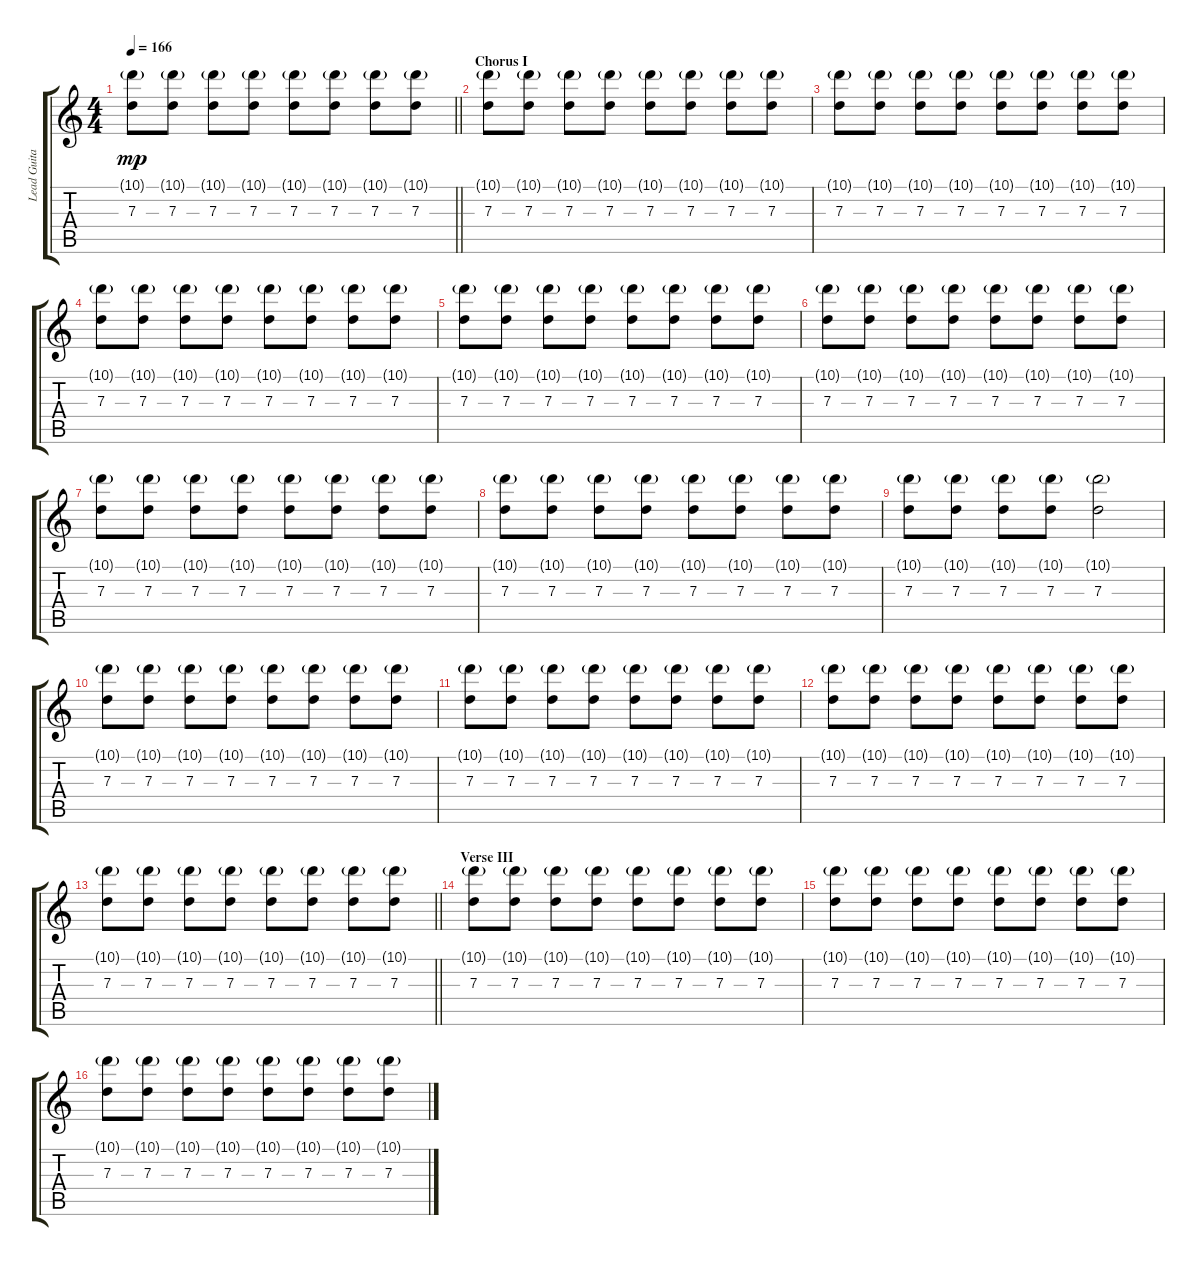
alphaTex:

\track ("Lead Guitar II" "Lead Guita") {instrument overdrivenguitar}
\staff {score tabs}
\tuning (E4 B3 G3 D3 A2 E2) {hide}
\ts (4 4)
\tempo 166
\clef g2
\barLineRight lightlight
\ks c
(10.1{g} 7.3).8{dy mp} (10.1{g} 7.3).8 (10.1{g} 7.3).8 (10.1{g} 7.3).8 (10.1{g} 7.3).8 (10.1{g} 7.3).8 (10.1{g} 7.3).8 (10.1{g} 7.3).8 |
\section ("" "Chorus I")
(10.1{g} 7.3).8 (10.1{g} 7.3).8 (10.1{g} 7.3).8 (10.1{g} 7.3).8 (10.1{g} 7.3).8 (10.1{g} 7.3).8 (10.1{g} 7.3).8 (10.1{g} 7.3).8 |
(10.1{g} 7.3).8 (10.1{g} 7.3).8 (10.1{g} 7.3).8 (10.1{g} 7.3).8 (10.1{g} 7.3).8 (10.1{g} 7.3).8 (10.1{g} 7.3).8 (10.1{g} 7.3).8 |
(10.1{g} 7.3).8 (10.1{g} 7.3).8 (10.1{g} 7.3).8 (10.1{g} 7.3).8 (10.1{g} 7.3).8 (10.1{g} 7.3).8 (10.1{g} 7.3).8 (10.1{g} 7.3).8 |
(10.1{g} 7.3).8 (10.1{g} 7.3).8 (10.1{g} 7.3).8 (10.1{g} 7.3).8 (10.1{g} 7.3).8 (10.1{g} 7.3).8 (10.1{g} 7.3).8 (10.1{g} 7.3).8 |
(10.1{g} 7.3).8 (10.1{g} 7.3).8 (10.1{g} 7.3).8 (10.1{g} 7.3).8 (10.1{g} 7.3).8 (10.1{g} 7.3).8 (10.1{g} 7.3).8 (10.1{g} 7.3).8 |
(10.1{g} 7.3).8 (10.1{g} 7.3).8 (10.1{g} 7.3).8 (10.1{g} 7.3).8 (10.1{g} 7.3).8 (10.1{g} 7.3).8 (10.1{g} 7.3).8 (10.1{g} 7.3).8 |
(10.1{g} 7.3).8 (10.1{g} 7.3).8 (10.1{g} 7.3).8 (10.1{g} 7.3).8 (10.1{g} 7.3).8 (10.1{g} 7.3).8 (10.1{g} 7.3).8 (10.1{g} 7.3).8 |
(10.1{g} 7.3).8 (10.1{g} 7.3).8 (10.1{g} 7.3).8 (10.1{g} 7.3).8 (10.1{g} 7.3).2 |
(10.1{g} 7.3).8 (10.1{g} 7.3).8 (10.1{g} 7.3).8 (10.1{g} 7.3).8 (10.1{g} 7.3).8 (10.1{g} 7.3).8 (10.1{g} 7.3).8 (10.1{g} 7.3).8 |
(10.1{g} 7.3).8 (10.1{g} 7.3).8 (10.1{g} 7.3).8 (10.1{g} 7.3).8 (10.1{g} 7.3).8 (10.1{g} 7.3).8 (10.1{g} 7.3).8 (10.1{g} 7.3).8 |
(10.1{g} 7.3).8 (10.1{g} 7.3).8 (10.1{g} 7.3).8 (10.1{g} 7.3).8 (10.1{g} 7.3).8 (10.1{g} 7.3).8 (10.1{g} 7.3).8 (10.1{g} 7.3).8 |
\barLineRight lightlight
(10.1{g} 7.3).8 (10.1{g} 7.3).8 (10.1{g} 7.3).8 (10.1{g} 7.3).8 (10.1{g} 7.3).8 (10.1{g} 7.3).8 (10.1{g} 7.3).8 (10.1{g} 7.3).8 |
\section ("" "Verse III")
(10.1{g} 7.3).8 (10.1{g} 7.3).8 (10.1{g} 7.3).8 (10.1{g} 7.3).8 (10.1{g} 7.3).8 (10.1{g} 7.3).8 (10.1{g} 7.3).8 (10.1{g} 7.3).8 |
(10.1{g} 7.3).8 (10.1{g} 7.3).8 (10.1{g} 7.3).8 (10.1{g} 7.3).8 (10.1{g} 7.3).8 (10.1{g} 7.3).8 (10.1{g} 7.3).8 (10.1{g} 7.3).8 |
(10.1{g} 7.3).8 (10.1{g} 7.3).8 (10.1{g} 7.3).8 (10.1{g} 7.3).8 (10.1{g} 7.3).8 (10.1{g} 7.3).8 (10.1{g} 7.3).8 (10.1{g} 7.3).8
